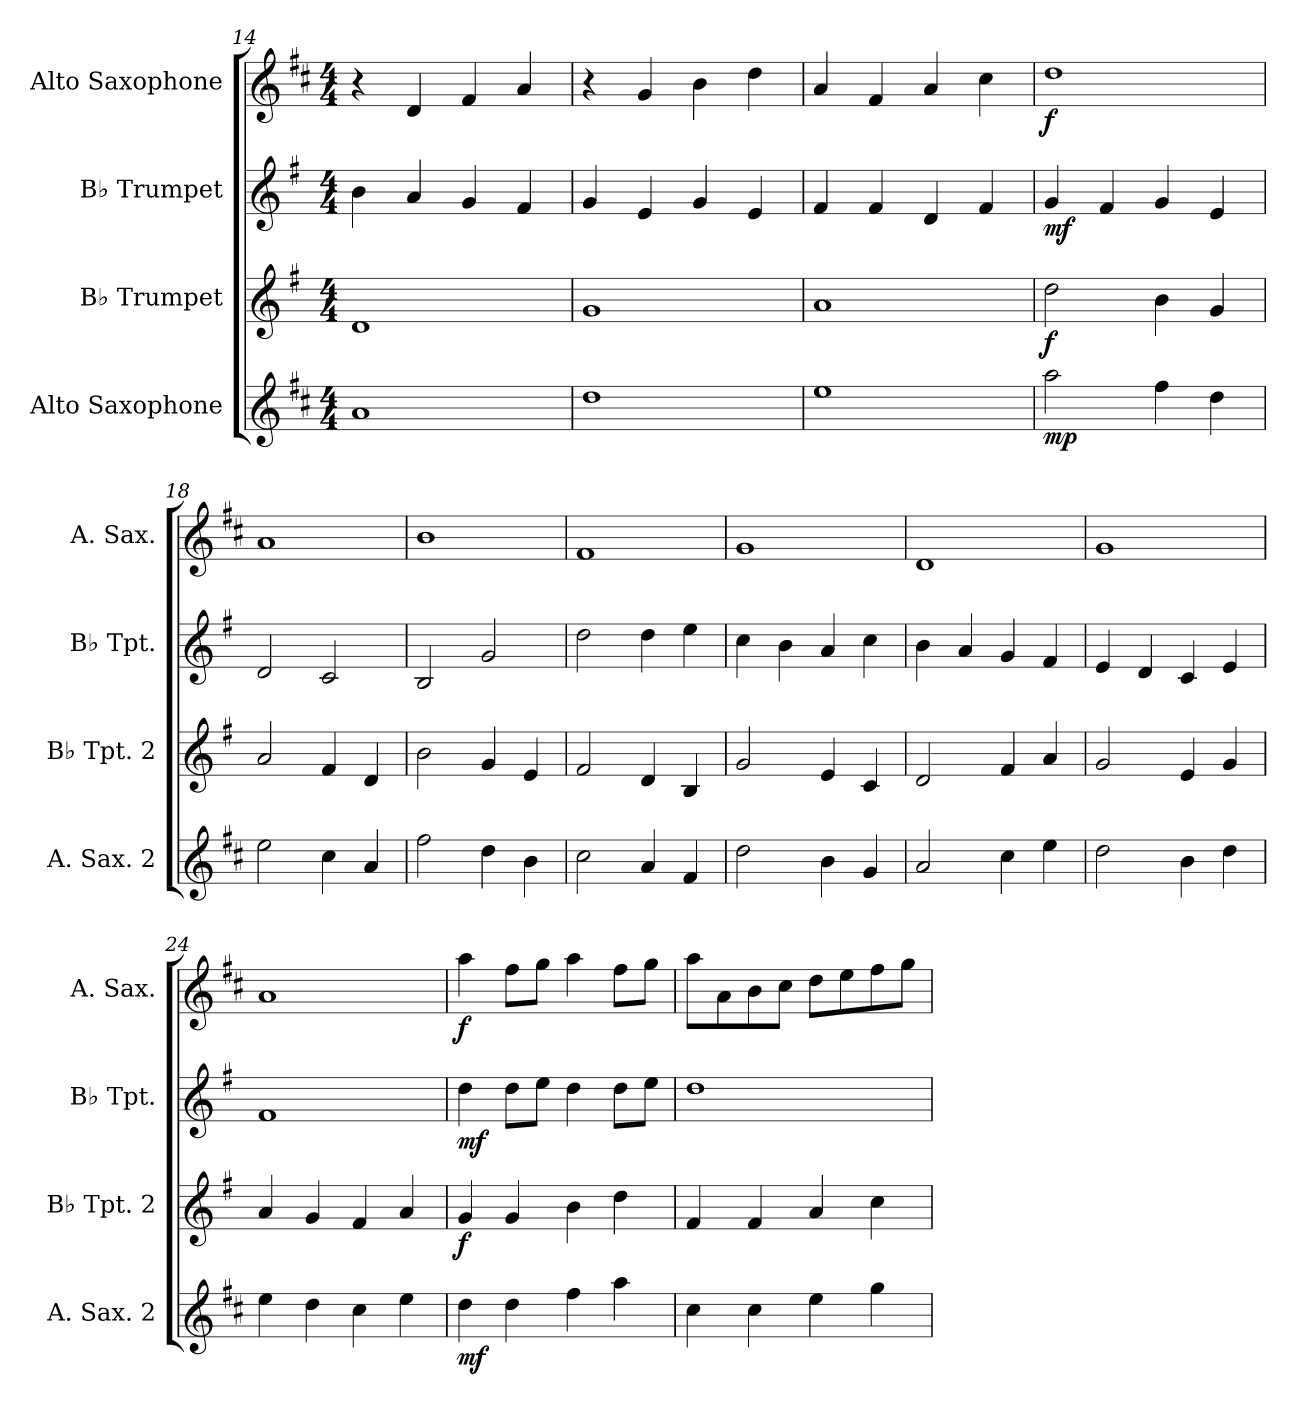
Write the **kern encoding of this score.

**kern	**dynam	**kern	**dynam	**kern	**dynam	**kern	**dynam
*part4	*part4	*part3	*part3	*part2	*part2	*part1	*part1
*staff4	*staff4	*staff3	*staff3	*staff2	*staff2	*staff1	*staff1
*I"Alto Saxophone	*	*I"B♭ Trumpet	*	*I"B♭ Trumpet	*	*I"Alto Saxophone	*
*I'A. Sax. 2	*	*I'B♭ Tpt. 2	*	*I'B♭ Tpt.	*	*I'A. Sax.	*
*clefG2	*	*clefG2	*	*clefG2	*	*clefG2	*
*ITrd5c9	*	*ITrd1c2	*	*ITrd1c2	*	*ITrd5c9	*
*k[b-]	*	*k[b-]	*	*k[b-]	*	*k[b-]	*
*F:	*	*F:	*	*F:	*	*F:	*
*M4/4	*	*M4/4	*	*M4/4	*	*M4/4	*
=14	=14	=14	=14	=14	=14	=14	=14
1c	.	1c	.	4a\	.	4r	.
.	.	.	.	4g/	.	4F/	.
.	.	.	.	4f/	.	4A/	.
.	.	.	.	4e/	.	4c/	.
=15	=15	=15	=15	=15	=15	=15	=15
1f	.	1f	.	4f/	.	4r	.
.	.	.	.	4d/	.	4B-/	.
.	.	.	.	4f/	.	4d\	.
.	.	.	.	4d/	.	4f\	.
=16	=16	=16	=16	=16	=16	=16	=16
1g	.	1g	.	4e/	.	4c/	.
.	.	.	.	4e/	.	4A/	.
.	.	.	.	4c/	.	4c/	.
.	.	.	.	4e/	.	4e\	.
=17	=17	=17	=17	=17	=17	=17	=17
!	!LO:DY:b	!	!LO:DY:b	!	!LO:DY:b	!	!LO:DY:b
2cc\	mp	2cc\	f	4f/	mf	1f	f
.	.	.	.	4e/	.	.	.
4a\	.	4a\	.	4f/	.	.	.
4f\	.	4f/	.	4d/	.	.	.
=18	=18	=18	=18	=18	=18	=18	=18
2g\	.	2g/	.	2c/	.	1c	.
4e\	.	4e/	.	2B-/	.	.	.
4c/	.	4c/	.	.	.	.	.
=19	=19	=19	=19	=19	=19	=19	=19
2a\	.	2a\	.	2A/	.	1d	.
4f\	.	4f/	.	2f/	.	.	.
4d\	.	4d/	.	.	.	.	.
=20	=20	=20	=20	=20	=20	=20	=20
2e\	.	2e/	.	2cc\	.	1A	.
4c/	.	4c/	.	4cc\	.	.	.
4A/	.	4A/	.	4dd\	.	.	.
!!LO:PB:g=z
=21	=21	=21	=21	=21	=21	=21	=21
2f\	.	2f/	.	4b-\	.	1B-	.
.	.	.	.	4a\	.	.	.
4d\	.	4d/	.	4g/	.	.	.
4B-/	.	4B-/	.	4b-\	.	.	.
=22	=22	=22	=22	=22	=22	=22	=22
2c/	.	2c/	.	4a\	.	1F	.
.	.	.	.	4g/	.	.	.
4e\	.	4e/	.	4f/	.	.	.
4g\	.	4g/	.	4e/	.	.	.
=23	=23	=23	=23	=23	=23	=23	=23
2f\	.	2f/	.	4d/	.	1B-	.
.	.	.	.	4c/	.	.	.
4d\	.	4d/	.	4B-/	.	.	.
4f\	.	4f/	.	4d/	.	.	.
=24	=24	=24	=24	=24	=24	=24	=24
4g\	.	4g/	.	1e	.	1c	.
4f\	.	4f/	.	.	.	.	.
4e\	.	4e/	.	.	.	.	.
4g\	.	4g/	.	.	.	.	.
=25	=25	=25	=25	=25	=25	=25	=25
!	!LO:DY:b	!	!LO:DY:b	!	!LO:DY:b	!	!LO:DY:b
4f\	mf	4f/	f	4cc\	mf	4cc\	f
4f\	.	4f/	.	8cc\L	.	8a\L	.
.	.	.	.	8dd\J	.	8b-\J	.
4a\	.	4a\	.	4cc\	.	4cc\	.
4cc\	.	4cc\	.	8cc\L	.	8a\L	.
.	.	.	.	8dd\J	.	8b-\J	.
=26	=26	=26	=26	=26	=26	=26	=26
4e\	.	4e/	.	1cc	.	8cc\L	.
.	.	.	.	.	.	8c\	.
4e\	.	4e/	.	.	.	8d\	.
.	.	.	.	.	.	8e\J	.
4g\	.	4g/	.	.	.	8f\L	.
.	.	.	.	.	.	8g\	.
4b-\	.	4b-\	.	.	.	8a\	.
.	.	.	.	.	.	8b-\J	.
=	=	=	=	=	=	=	=
*-	*-	*-	*-	*-	*-	*-	*-
